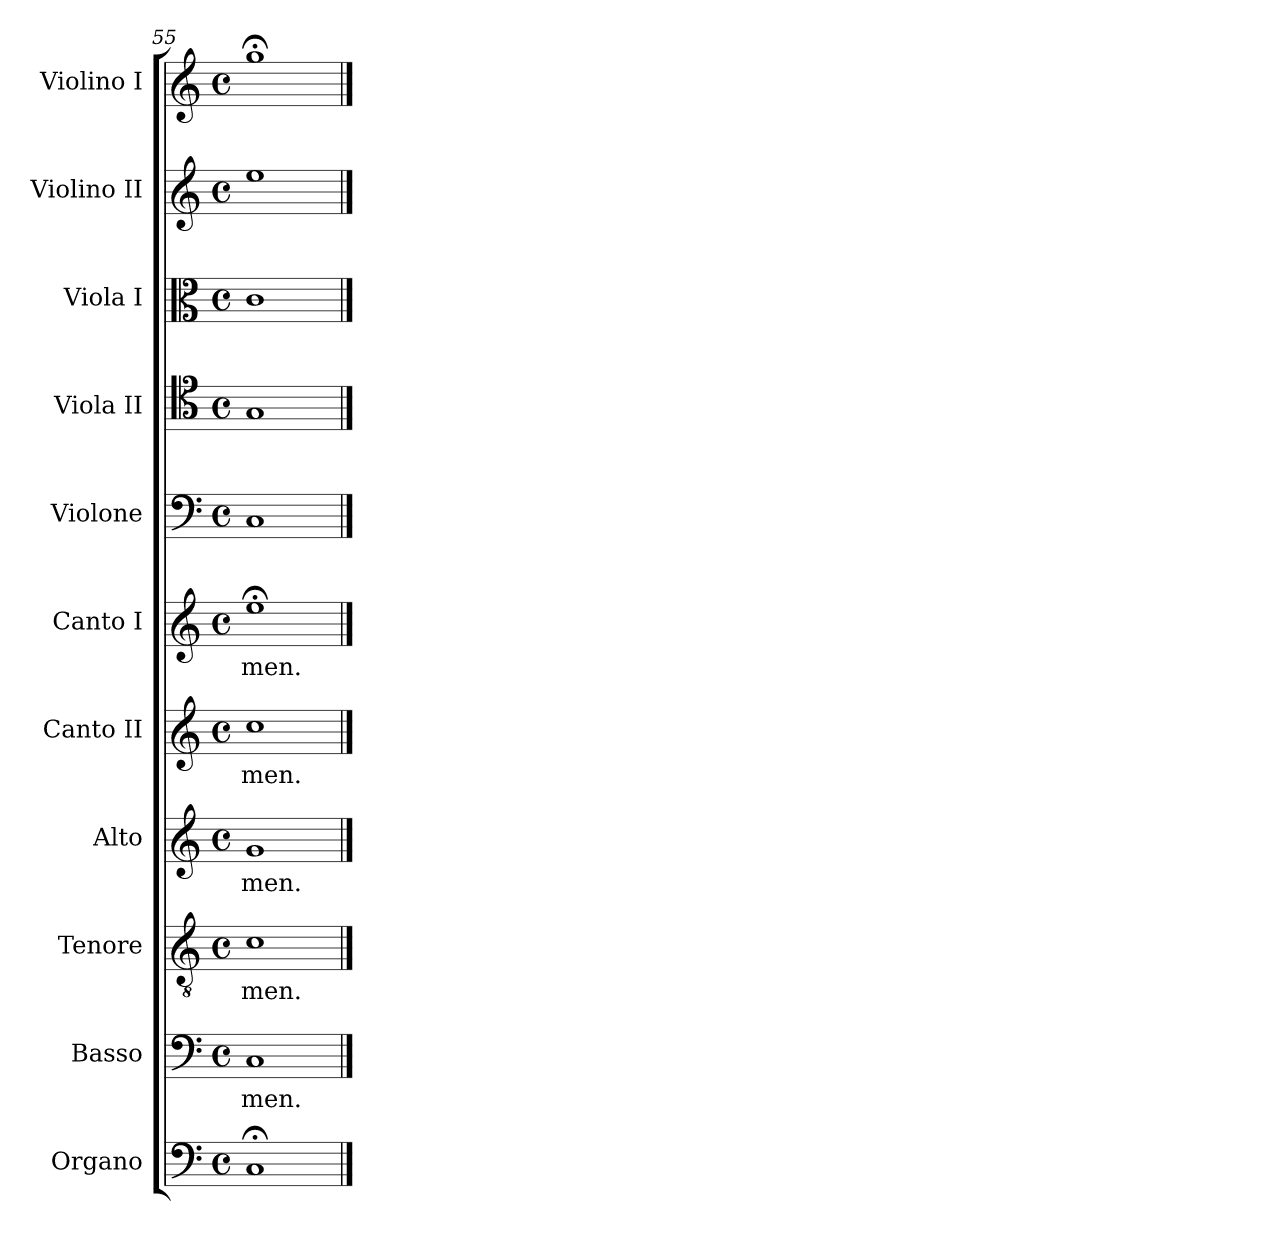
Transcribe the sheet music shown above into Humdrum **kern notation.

**kern	**kern	**text	**kern	**text	**kern	**text	**kern	**text	**kern	**text	**kern	**kern	**kern	**kern	**kern
*part11	*part10	*part10	*part9	*part9	*part8	*part8	*part7	*part7	*part6	*part6	*part5	*part4	*part3	*part2	*part1
*staff11	*staff10	*staff10	*staff9	*staff9	*staff8	*staff8	*staff7	*staff7	*staff6	*staff6	*staff5	*staff4	*staff3	*staff2	*staff1
*I"Organo	*I"Basso	*	*I"Tenore	*	*I"Alto	*	*I"Canto II	*	*I"Canto I	*	*I"Violone	*I"Viola II	*I"Viola I	*I"Violino II	*I"Violino I
*I'Org.	*I'B.	*	*I'T.	*	*I'A.	*	*I'C. II	*	*I'C. I	*	*I'Vne.	*I'Vla. II	*I'Vla. I	*I'Vl. II	*I'Vl. I
*clefF4	*clefF4	*	*clefGv2	*	*clefG2	*	*clefG2	*	*clefG2	*	*clefF4	*clefC4	*clefC3	*clefG2	*clefG2
*	*	*	*ITrd7c12	*	*	*	*	*	*	*	*	*	*	*	*
*k[]	*k[]	*	*k[]	*	*k[]	*	*k[]	*	*k[]	*	*k[]	*k[]	*k[]	*k[]	*k[]
*C:	*C:	*	*C:	*	*C:	*	*C:	*	*C:	*	*C:	*C:	*C:	*C:	*C:
*M4/4	*M4/4	*	*M4/4	*	*M4/4	*	*M4/4	*	*M4/4	*	*M4/4	*M4/4	*M4/4	*M4/4	*M4/4
*met(c)	*met(c)	*	*met(c)	*	*met(c)	*	*met(c)	*	*met(c)	*	*met(c)	*met(c)	*met(c)	*met(c)	*met(c)
=55	=55	=55	=55	=55	=55	=55	=55	=55	=55	=55	=55	=55	=55	=55	=55
!	!	!LO:LY:b:color=#000000	!	!	!	!	!	!	!	!	!	!	!	!	!
!	!	!	!	!LO:LY:b:color=#000000	!	!	!	!	!	!	!	!	!	!	!
!	!	!	!	!	!	!LO:LY:b:color=#000000	!	!	!	!	!	!	!	!	!
!	!	!	!	!	!	!	!	!LO:LY:b:color=#000000	!	!	!	!	!	!	!
!	!	!	!	!	!	!	!	!	!	!LO:LY:b:color=#000000	!	!	!	!	!
1C;i	1Ci	-men.	1Ci	-men.	1gi	-men.	1cci	-men.	1ee;i	-men.	1Ci	1Gi	1ci	1eei	1gg;i
==	==	==	==	==	==	==	==	==	==	==	==	==	==	==	==
*-	*-	*-	*-	*-	*-	*-	*-	*-	*-	*-	*-	*-	*-	*-	*-
